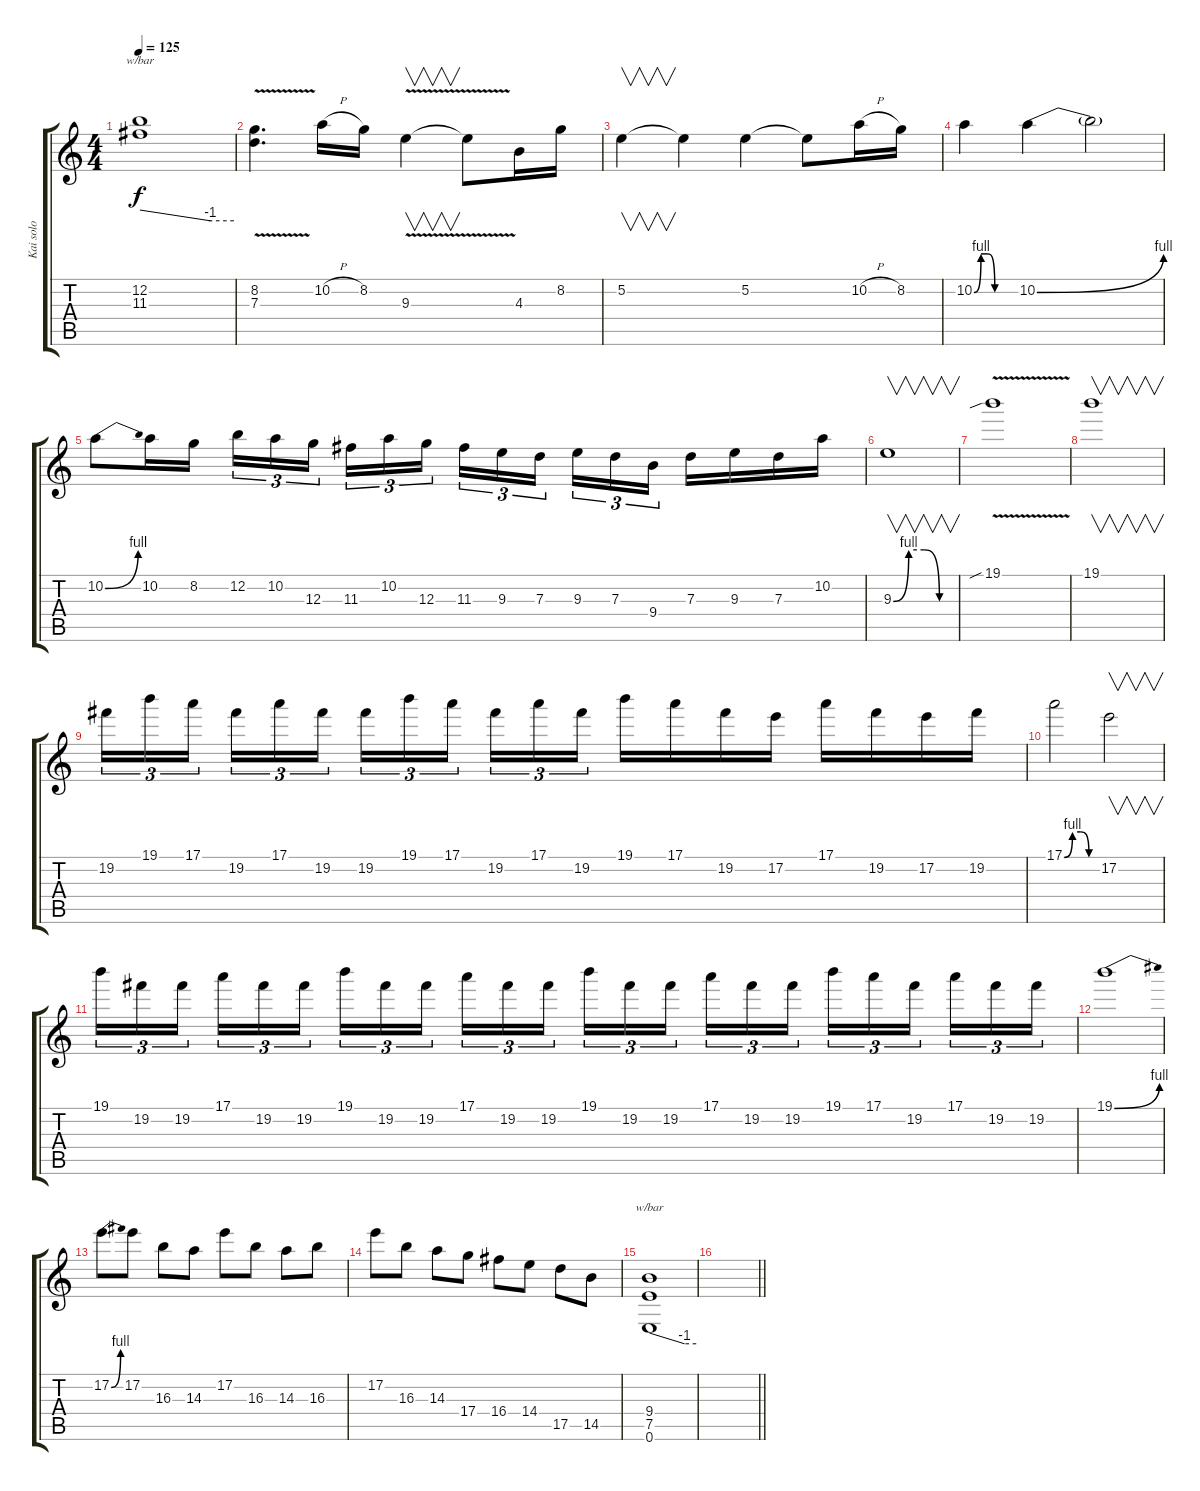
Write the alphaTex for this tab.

\track ("Kai solo" "Kai solo") {instrument distortionguitar}
\staff {score tabs}
\tuning (E4 B3 G3 D3 A2 E2) {hide}
\ts (4 4)
\tempo 125
\clef g2
\ks c
(12.2 11.3).1{tbe (custom default 0 0 45 -4 60 -4) dy f} |
(8.2 7.3{v}).4{d} 10.2{h}.16 8.2.16 9.3{v}.4{v} 9.3{t}.8 4.3.16 8.2.16 |
5.2.4{v} 5.2{t}.4 5.2.4 5.2{t}.8 10.2{h}.16 8.2.16 |
10.2{be (custom 0 0 10 4 20 4 30 0 60 0)}.4 10.2{be (bend 0 0 60 4)}.4 10.2{t}.2 |
10.2{be (bend 0 0 60 4)}.8 10.2.16 8.2.16 12.2.16{tu (3 2)} 10.2.16{tu (3 2)} 12.3.16{tu (3 2) beam splitsecondary} 11.3.16{tu (3 2)} 10.2.16{tu (3 2)} 12.3.16{tu (3 2)} 11.3.16{tu (3 2)} 9.3.16{tu (3 2)} 7.3.16{tu (3 2) beam splitsecondary} 9.3.16{tu (3 2)} 7.3.16{tu (3 2)} 9.4.16{tu (3 2)} 7.3.16 9.3.16 7.3.16 10.2.16 |
9.3{be (custom 0 0 15 4 30 4 45 0 60 0)}.1{v} |
19.1{v sib}.1 |
19.1.1{v} |
19.2.16{tu (3 2)} 19.1.16{tu (3 2)} 17.1.16{tu (3 2) beam splitsecondary} 19.2.16{tu (3 2)} 17.1.16{tu (3 2)} 19.2.16{tu (3 2)} 19.2.16{tu (3 2)} 19.1.16{tu (3 2)} 17.1.16{tu (3 2) beam splitsecondary} 19.2.16{tu (3 2)} 17.1.16{tu (3 2)} 19.2.16{tu (3 2)} 19.1.16 17.1.16 19.2.16 17.2.16 17.1.16 19.2.16 17.2.16 19.2.16 |
17.1{be (custom 0 0 15 4 30 4 45 0 60 0)}.2 17.2.2{v} |
19.1.16{tu (3 2)} 19.2.16{tu (3 2)} 19.2.16{tu (3 2) beam splitsecondary} 17.1.16{tu (3 2)} 19.2.16{tu (3 2)} 19.2.16{tu (3 2)} 19.1.16{tu (3 2)} 19.2.16{tu (3 2)} 19.2.16{tu (3 2) beam splitsecondary} 17.1.16{tu (3 2)} 19.2.16{tu (3 2)} 19.2.16{tu (3 2)} 19.1.16{tu (3 2)} 19.2.16{tu (3 2)} 19.2.16{tu (3 2) beam splitsecondary} 17.1.16{tu (3 2)} 19.2.16{tu (3 2)} 19.2.16{tu (3 2)} 19.1.16{tu (3 2)} 17.1.16{tu (3 2)} 19.2.16{tu (3 2) beam splitsecondary} 17.1.16{tu (3 2)} 19.2.16{tu (3 2)} 19.2.16{tu (3 2)} |
19.1{be (bend 0 0 60 4)}.1 |
17.2{be (bend 0 0 60 4)}.8 17.2.8 16.3.8 14.3.8 17.2.8 16.3.8 14.3.8 16.3.8 |
17.2.8 16.3.8 14.3.8 17.4.8 16.4.8 14.4.8 17.5.8 14.5.8 |
(9.4 7.5 0.6).1{tbe (custom default 0 0 45 -4 60 -4) volume 0} |
\barLineRight lightlight
